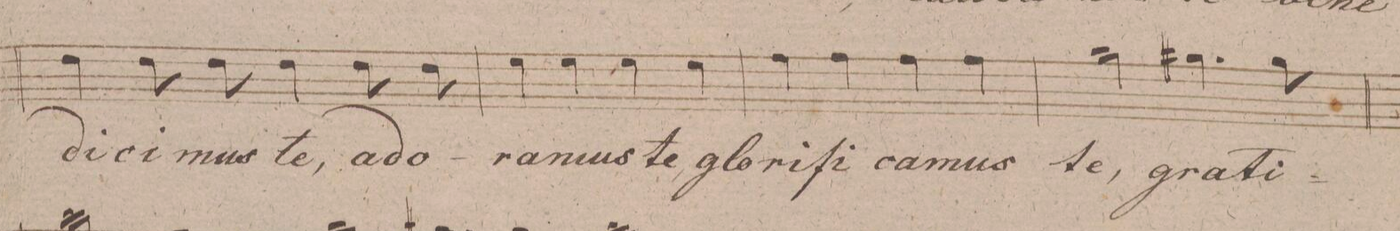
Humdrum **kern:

**kern	**text	**dynam
*I"Baſso.	*	*
*clefF4	*	*
*k[f#c#g#d#]	*	*
*met(c)	*	*
*M4/4	*	*
4F#\	di-	.
8F#\	-ci-	.
8F#\	-mus	.
4F#\	te,	.
8F#\	a-	.
8F#\	-do-	.
=49	=49	=49
4G#\	-ra-	.
4G#\	-mus	.
4G#\	te,	.
4G#\	glo-	.
=50	=50	=50
4A\	-ri-	.
4A\	-fi-	.
4A\	-ca-	.
4A\	-mus	.
=51	=51	=51
2B\	te,	.
4.B#X\	gra-	.
8B#\	-ti-	.
=52	=52	=52
*-	*-	*-
